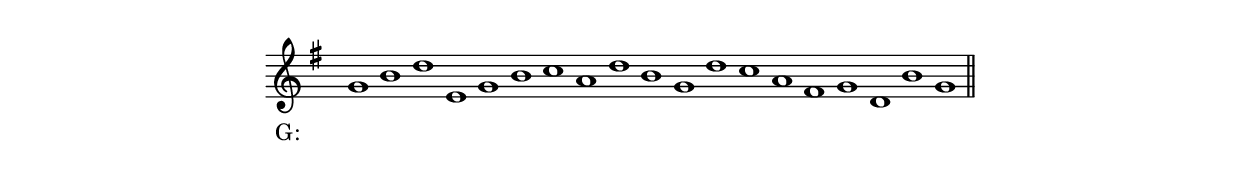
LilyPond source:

\version "2.10.0"
\paper{
  indent=0\mm
  line-width=120\mm
  oddFooterMarkup=##f
  oddHeaderMarkup=##f
  bookTitleMarkup = ##f
  scoreTitleMarkup = ##f
}
<<
\new Staff \with {
	\remove "Time_signature_engraver"
	defaultBarType = #" "
	}
\relative c'' { 	\cadenzaOn 
			\key g \major
			\once \override TextScript #'extra-offset = #'( -7.0 . -02.0 )

g1_"G:" b d e, g b c a d b g d' c a fis g d b' g

\cadenzaOff  \bar "||"	
}
>>


